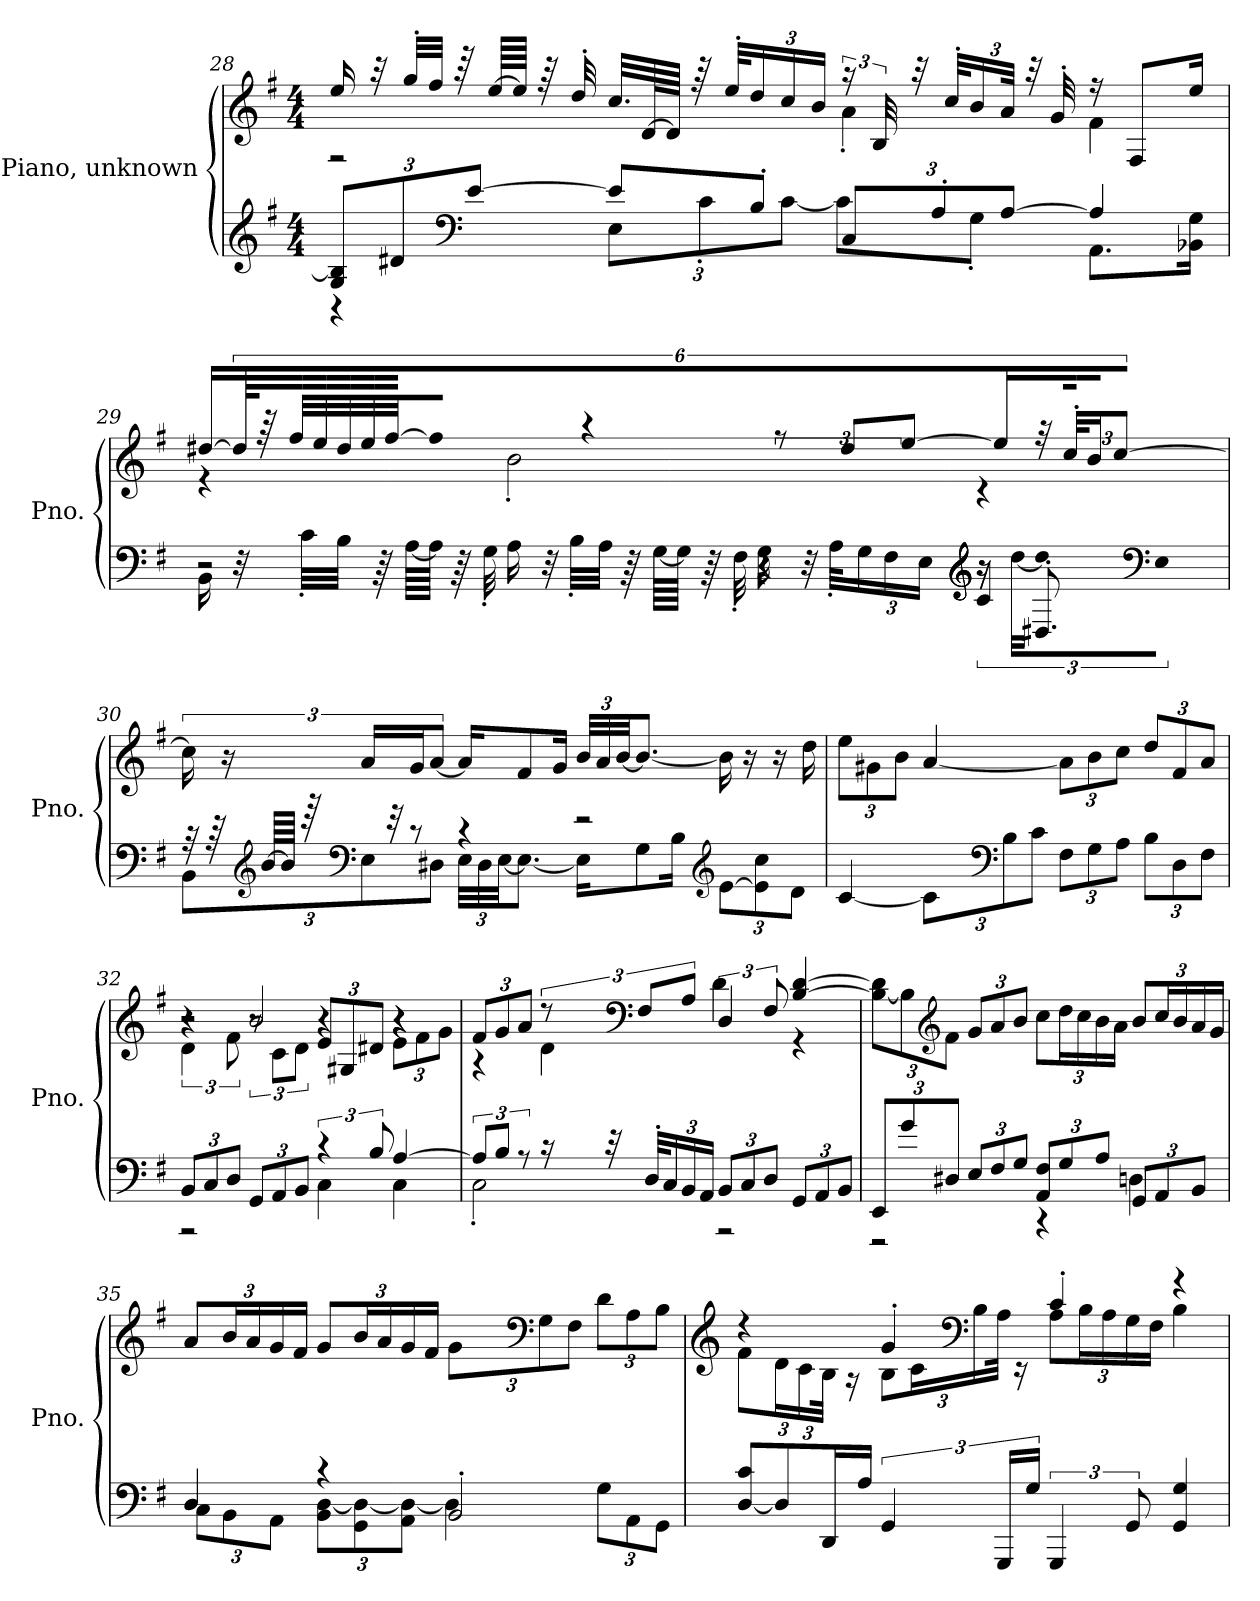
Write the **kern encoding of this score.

**kern	**kern
*part1	*part1
*staff2	*staff1
*I"Piano, unknown	*
*I'Pno.	*
!!LO:PB:g=z
*clefG2	*clefG2
*k[f#]	*k[f#]
*M4/4	*M4/4
*Xbrackettup	*
=28	=28
*^	*^
12G/ 12B/]L	4r	16ee/	2r
.	.	32r	.
12d#X/	.	.	.
.	.	32gg'/LLL	.
.	.	32ff#/JJJ	.
.	.	64r	.
*clefF4	*	*	*
[12e/J	.	.	.
.	.	[64ee/LLLL	.
.	.	64ee/JJJJ]	.
.	.	64r	.
.	.	32dd'/	.
8e/L]	12E\L	32.cc/LLL	.
.	.	[64d/L	.
.	.	64d/JJJJ]	.
.	.	64r	.
.	12c'\	.	.
.	.	32ee'/KLL	.
*	*	*Xbrackettup	*
8B'/J	.	24dd/	.
.	[12c\J	24cc/	.
.	.	24b/JJ	.
*	*	*brackettup	*
12C/L	8c\L]	24r	4a'\
.	.	48B/	.
.	.	32r	.
12A'/	.	.	.
.	.	32cc'/KLL	.
*	*	*Xbrackettup	*
.	8G'\J	24b/	.
[12A/J	.	48a/JJk	.
.	.	32r	.
.	.	32g'/	.
4A/]	8.AA\L	16r	4f#\
.	.	8F#/L	.
.	16BB-X\ 16G\Jk	16ee/Jk	.
!!LO:LB:g=z	!!
=29	=29	=29	=29
*	*^	*	*
2r	16BB\	2r	[16dd#X/LL	4r
*	*	*	*brackettup	*
.	32r	.	96dd#/JJkk]	.
.	.	.	96r	.
.	.	.	48ff#/LLL	.
.	32c'\LLL	.	.	.
.	.	.	48ee/	.
*	*	*	*Xbrackettup	*
.	32B\JJJ	.	48dd#/	.
.	.	.	48ee/	.
.	64r	.	.	.
.	.	.	[48ff#/J	.
.	[64A\LLLL	.	.	.
.	64A\JJJJ]	.	16ff#/JJ]	.
.	64r	.	.	.
.	32G'\	.	.	.
.	16A\	.	4r	2b'\
.	32r	.	.	.
.	32B'\LLL	.	.	.
.	32A\JJJ	.	.	.
.	64r	.	.	.
.	[64G\LLLL	.	.	.
.	64G\JJJJ]	.	.	.
.	64r	.	.	.
.	32F#'\	.	.	.
*	*	*	*brackettup	*
4r	16G\	4r	12r	.
.	32r	.	.	.
.	.	.	12dd#/L	.
.	32A'\KLL	.	.	.
.	24G\	.	.	.
.	24F#\	.	[12ee/J	.
.	24E\JJ	.	.	.
*clefG2	*	*	*	*
*	*brackettup	*	*	*
4c/	24r	16r	16ee/]	4r
.	[48dd\KKL	.	.	.
.	8dd\]	8.D#X'/	32r	.
.	.	.	32cc'/KLL	.
*	*	*	*Xbrackettup	*
.	.	.	24b/J	.
.	.	.	[12cc/J	.
*clefF4	*	*	*	*
.	16E\Jk	.	.	.
*	*v	*v	*	*
*	*	*v	*v
!!LO:LB:g=z
=30	=30	=30
*	*Xbrackettup	*brackettup
32r	12BB\L	24cc\]
64r	.	.
.	.	24r
*clefG2	*	*
[64b/LLLL	.	.
64b/JJJJ]	.	.
64r	.	.
*clefF4	*	*
.	12E\	24a/LL
32r	.	.
*	*	*Xbrackettup
8r	.	24g/J
.	12D#X\J	[12a/J
4r	48E\LLL	16a/KL]
.	48D#\	.
.	[48E\JJ	.
.	8.E\J_	8f#/
.	.	16g/Jk
2r	16E\KL]	48b/LLL
.	.	48a/
.	.	[48b/JJ
.	8G\	8.b/J_
.	16B\Jk	.
*clefG2	*	*
.	[12e\L	16b\]
.	.	16r
.	12e\] 12cc\	.
.	.	16r
.	12d\J	.
.	.	16dd\
*v	*v	*
=31	=31
[4c/	12ee\L
.	12g#X\
.	12b\J
12c\L]	[4a/
*clefF4	*
12B\	.
12c\J	.
12F#\L	12a\L]
12G\	12b\
12A\J	12cc\J
12B\L	12dd/L
12D\	12f#/
12F#\J	12a/J
!!LO:LB:g=z
=32	=32
*^	*^
*	*	*	*brackettup
*	*	*	*^
12BB/L	2r	4r	6d\	2r
12C/	.	.	.	.
12D/J	.	.	12f#\	.
12GG/L	.	2b/	12r	.
12AA/	.	.	12c\L	.
12BB/J	.	.	12d\J	.
*brackettup	*	*	*	*Xbrackettup
6r	4C\	.	4r	12e/L
.	.	.	.	12G#X/
12B/	.	.	.	12d#X/J
[4A/	4C\	4r	12e\L	4r
.	.	.	12f#\	.
.	.	.	12g\J	.
*	*	*	*v	*v
=33	=33	=33	=33
12A/L]	2C'\	12f#/L	4r
12B/J	.	12g/	.
12r	.	12a/J	.
*	*	*brackettup	*
16r	.	12r	4d\
32r	.	.	.
*	*	*clefF4	*
.	.	12F#/L	.
32D'/KLL	.	.	.
*Xbrackettup	*	*	*
24C/	.	.	.
24BB/	.	12A/J	.
24AA/JJ	.	.	.
12BB/L	2r	6D/	4d\
12C/	.	.	.
12D/J	.	12F#/	.
12GG/L	.	[4B/ [4d/	4r
12AA/	.	.	.
12BB/J	.	.	.
*	*	*v	*v
!!LO:LB:g=z
=34	=34	=34
*	*	*Xbrackettup
12EE/L	2r	12B\_ 12d\]L
12g/	.	12B\]
*	*	*clefG2
12D#X/J	.	12f#\J
12E/L	.	12g/L
12F#/	.	12a/
12G/J	.	12b/J
12AA/ 12F#/L	4r	12cc\L
12G/	.	24dd\L
.	.	24cc\
12A/J	.	24b\
.	.	24a\JJ
12GG/L	4Dn\	12b/L
12AA/	.	24cc/L
.	.	24b/
12BB/J	.	24a/
.	.	24g/JJ
=35	=35	=35
4D/	12C\L	12a/L
.	12BB\	24b/L
.	.	24a/
.	12AA\J	24g/
.	.	24f#/JJ
4r	12BB\ [12D\L	12g/L
.	12GG\ 12D\_	24b/L
.	.	24a/
.	12AA\ 12D\_J	24g/
.	.	24f#/JJ
2BB'/	4D\]	12g\L
*	*	*clefF4
.	.	12G\
.	.	12F#\J
.	12G\L	12d\L
.	12AA\	12A\
.	12GG\J	12B\J
*v	*v	*
!!LO:LB:g=z
=36	=36
*	*clefG2
*	*^
[12D/ 12c/L	4r	12f#\L
12D/]	.	24d\L
.	.	24c\
24DD/L	.	48B\JJk
.	.	16r
24A/JJ	.	.
*brackettup	*	*
6GG/	4g'/	12B\L
.	.	24c\L
*	*clefF4	*
.	.	24B\
24GGG/LL	.	48A\JJk
.	.	16r
24G/JJ	.	.
6GGG/	4c'/	12A\L
.	.	24B\L
.	.	24A\
12GG/	.	24G\
.	.	24F#\JJ
4GG/ 4G/	4r	4B\
*	*v	*v
=	=
*-	*-
